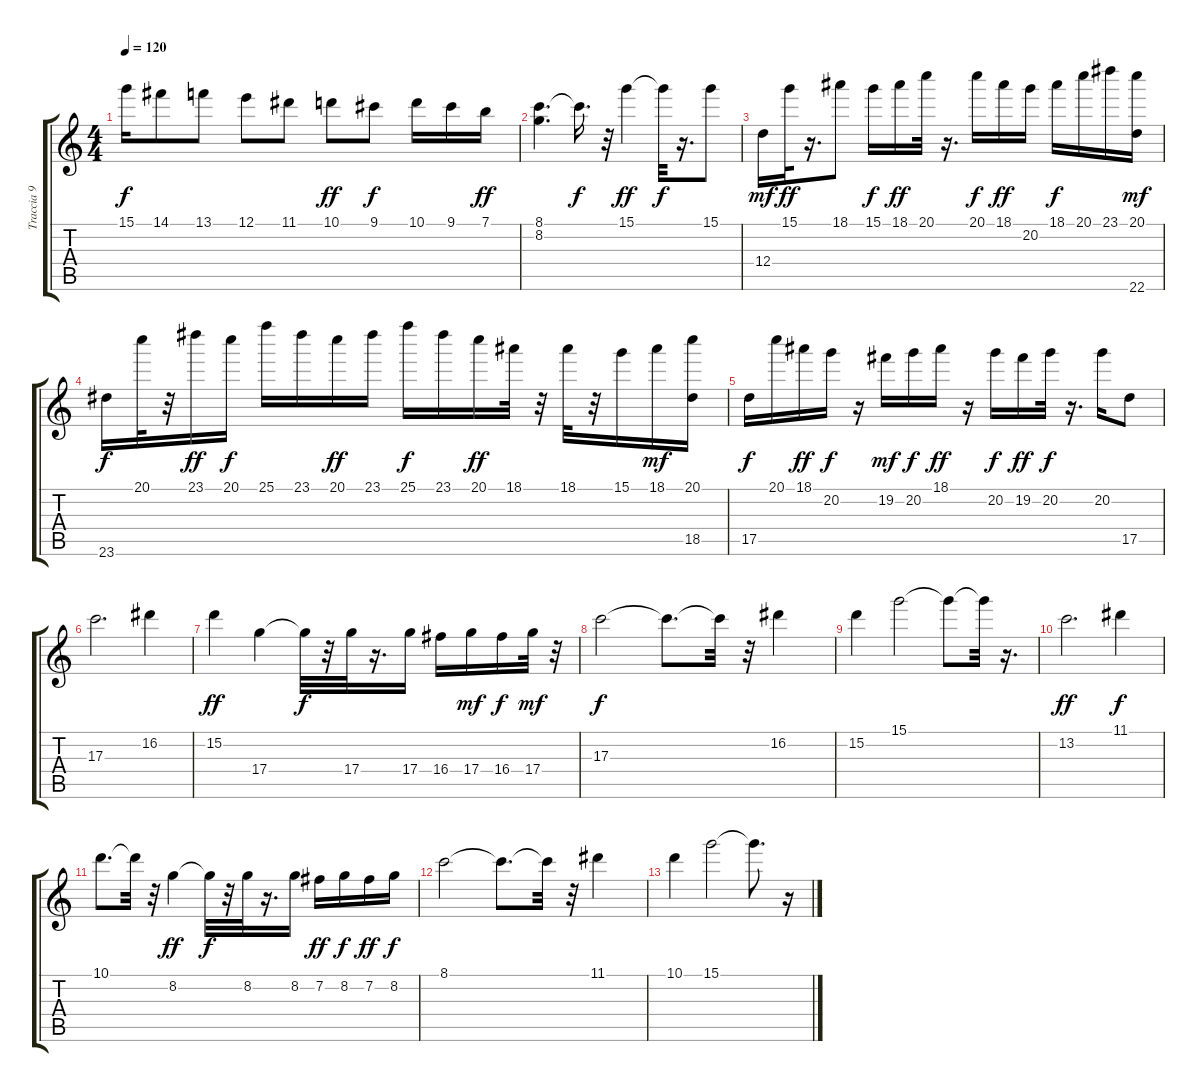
\track ("Traccia 9" "Traccia 9") {instrument electricguitarjazz}
\staff {score tabs}
\tuning (E4 B3 G3 D3 A2 E2) {hide}
\ts (4 4)
\tempo 120
\clef g2
\ks c
15.1{t}.16{dy f} 14.1.8 13.1.8 12.1.8 11.1.8 10.1.8{dy ff} 9.1.8{dy f} 10.1.16 9.1.16 7.1.16{dy ff} |
(8.1 8.2).4{d} 8.1{t}.16{d dy f} r.32 15.1.4{dy ff} 15.1{t}.32{dy f} r.16{d} 15.1.8 |
12.4.16{dy mf} 15.1.32{dy ff} r.16{d} 18.1.8 15.1.16{dy f} 18.1.16{dy ff} 20.1.32 r.16{d} 20.1.16{dy f} 18.1.16{dy ff} 20.2.16 18.1.16{dy f} 20.1.16 23.1.16 (20.1 22.6).16{dy mf} |
23.6.16{dy f} 20.1.32 r.32 23.1.16{dy ff} 20.1.16{dy f} 25.1.16 23.1.16 20.1.16{dy ff} 23.1.16 25.1.16{dy f} 23.1.16 20.1.16{dy ff} 18.1.32 r.32 18.1.32 r.32 15.1.16 18.1.16{dy mf} (20.1 18.5).16 |
17.5.16{dy f} 20.1.16 18.1.16{dy ff} 20.2.16{dy f} r.16 19.2.16{dy mf} 20.2.16{dy f} 18.1.16{dy ff} r.16 20.2.16{dy f} 19.2.16{dy ff} 20.2.32{dy f} r.16{d} 20.2.16 17.5.8 |
17.3.2{d} 16.2.4 |
15.2.4{dy ff} 17.4.4 17.4{t}.32{dy f} r.32 17.4.32 r.16{d} 17.4.16 16.4.16 17.4.16{dy mf} 16.4.16{dy f} 17.4.32{dy mf} r.32 |
17.3.2{dy f} 17.3{t}.8{d} 17.3{t}.32 r.32 16.2.4 |
15.2.4 15.1.2 15.1{t}.8 15.1{t}.32 r.16{d} |
13.2.2{d dy ff} 11.1.4{dy f} |
10.1.8{d} 10.1{t}.32 r.32 8.2.4{dy ff} 8.2{t}.32{dy f} r.32 8.2.32 r.16{d} 8.2.16 7.2.16{dy ff} 8.2.16{dy f} 7.2.16{dy ff} 8.2.16{dy f} |
8.1.2 8.1{t}.8{d} 8.1{t}.32 r.32 11.1.4 |
10.1.4 15.1.2 15.1{t}.8{d} r.16
